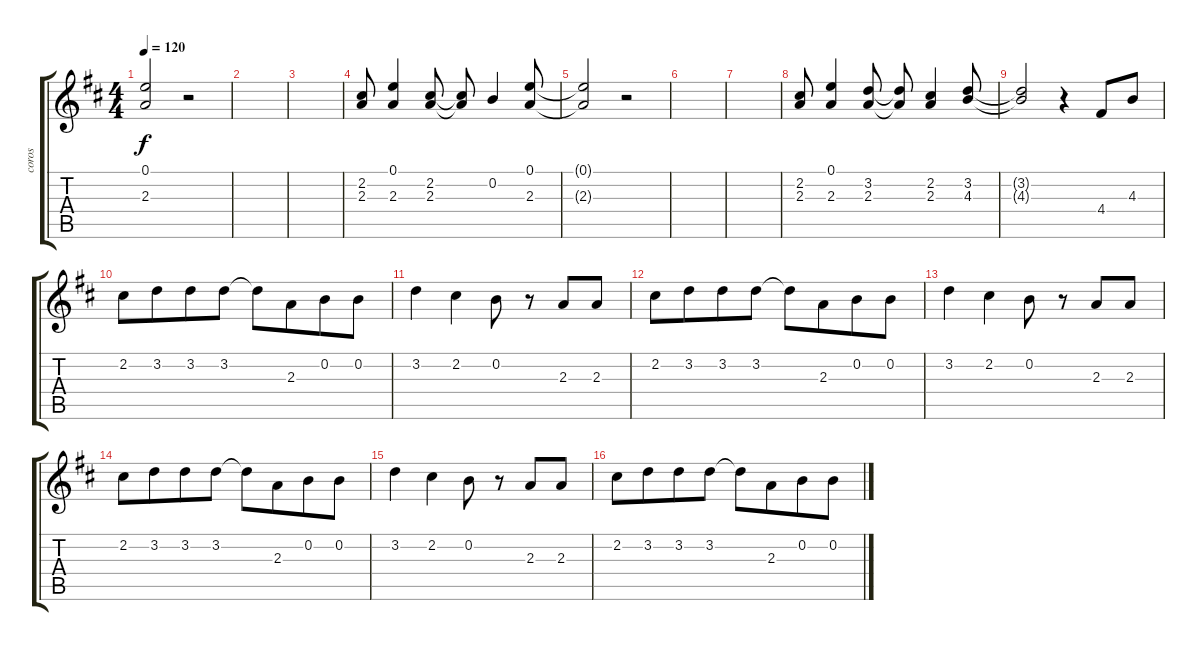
\track ("coros" "coros") {instrument acousticguitarsteel}
\staff {score tabs}
\tuning (E4 B3 G3 D3 A2 E2) {hide}
\ts (4 4)
\tempo 120
\clef g2
\ks d
(0.1{t} 2.3{t}).2{dy f beam Up} r.2 |
|
|
(2.2 2.3).8{beam Up} (0.1 2.3).4{beam Up} (2.2 2.3).8{beam Up} (2.2{t} 2.3{t}).8{beam Up} 0.2.4{beam Up} (0.1 2.3).8{beam Up} |
(0.1{t} 2.3{t}).2{beam Up} r.2 |
|
|
(2.2 2.3).8{beam Up} (0.1 2.3).4{beam Up} (3.2 2.3).8{beam Up} (3.2{t} 2.3{t}).8{beam Up} (2.2 2.3).4{beam Up} (3.2 4.3).8{beam Up} |
(3.2{t} 4.3{t}).2{beam Up} r.4 4.4.8 4.3.8 |
2.2.8 3.2.8{beam merge} 3.2.8 3.2.8 3.2{t}.8 2.3.8{beam merge} 0.2.8 0.2.8 |
3.2.4 2.2.4 0.2.8 r.8 2.3.8 2.3.8 |
2.2.8 3.2.8{beam merge} 3.2.8 3.2.8 3.2{t}.8 2.3.8{beam merge} 0.2.8 0.2.8 |
3.2.4 2.2.4 0.2.8 r.8 2.3.8 2.3.8 |
2.2.8 3.2.8{beam merge} 3.2.8 3.2.8 3.2{t}.8 2.3.8{beam merge} 0.2.8 0.2.8 |
3.2.4 2.2.4 0.2.8 r.8 2.3.8 2.3.8 |
2.2.8 3.2.8{beam merge} 3.2.8 3.2.8 3.2{t}.8 2.3.8{beam merge} 0.2.8 0.2.8
